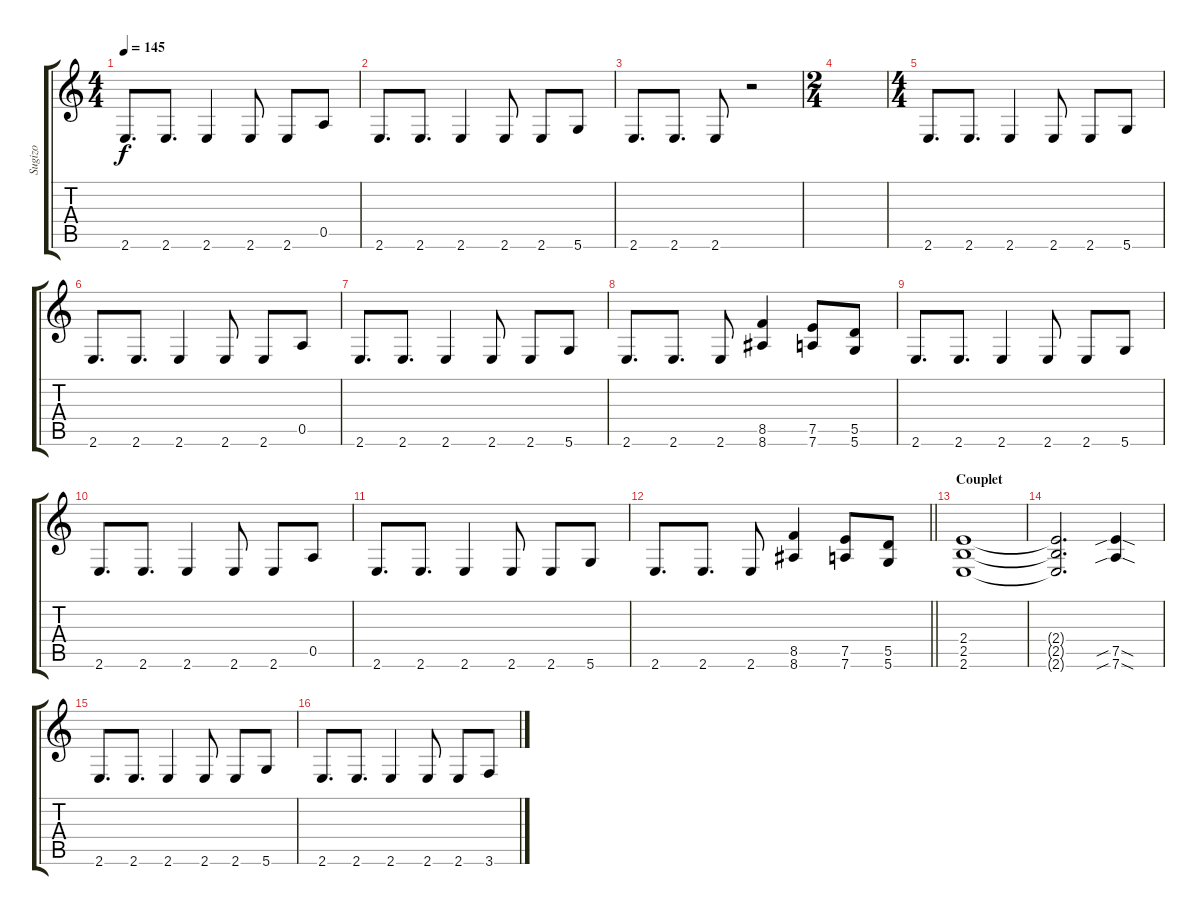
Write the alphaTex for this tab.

\track ("Sugizo" "Sugizo") {instrument overdrivenguitar}
\staff {score tabs}
\tuning (E4 B3 G3 D3 A2 D2) {hide}
\ts (4 4)
\tempo 145
\clef g2
\ks c
2.6.8{d dy f} 2.6.8{d} 2.6.4 2.6.8 2.6.8 0.5.8 |
2.6.8{d} 2.6.8{d} 2.6.4 2.6.8 2.6.8 5.6.8 |
2.6.8{d} 2.6.8{d} 2.6.8 r.2 |
\ts (2 4)
|
\ts (4 4)
2.6.8{d} 2.6.8{d} 2.6.4 2.6.8 2.6.8 5.6.8 |
2.6.8{d} 2.6.8{d} 2.6.4 2.6.8 2.6.8 0.5.8 |
2.6.8{d} 2.6.8{d} 2.6.4 2.6.8 2.6.8 5.6.8 |
2.6.8{d} 2.6.8{d} 2.6.8 (8.5 8.6).4 (7.5 7.6).8 (5.5 5.6).8 |
2.6.8{d} 2.6.8{d} 2.6.4 2.6.8 2.6.8 5.6.8 |
2.6.8{d} 2.6.8{d} 2.6.4 2.6.8 2.6.8 0.5.8 |
2.6.8{d} 2.6.8{d} 2.6.4 2.6.8 2.6.8 5.6.8 |
\barLineRight lightlight
2.6.8{d} 2.6.8{d} 2.6.8 (8.5 8.6).4 (7.5 7.6).8 (5.5 5.6).8 |
\section ("" "Couplet")
(2.4 2.5 2.6).1 |
(2.4{t} 2.5{t} 2.6{t}).2{d} (7.5{sib sod} 7.6{sib sod}).4 |
2.6.8{d} 2.6.8{d} 2.6.4 2.6.8 2.6.8 5.6.8 |
2.6.8{d} 2.6.8{d} 2.6.4 2.6.8 2.6.8 3.6.8
